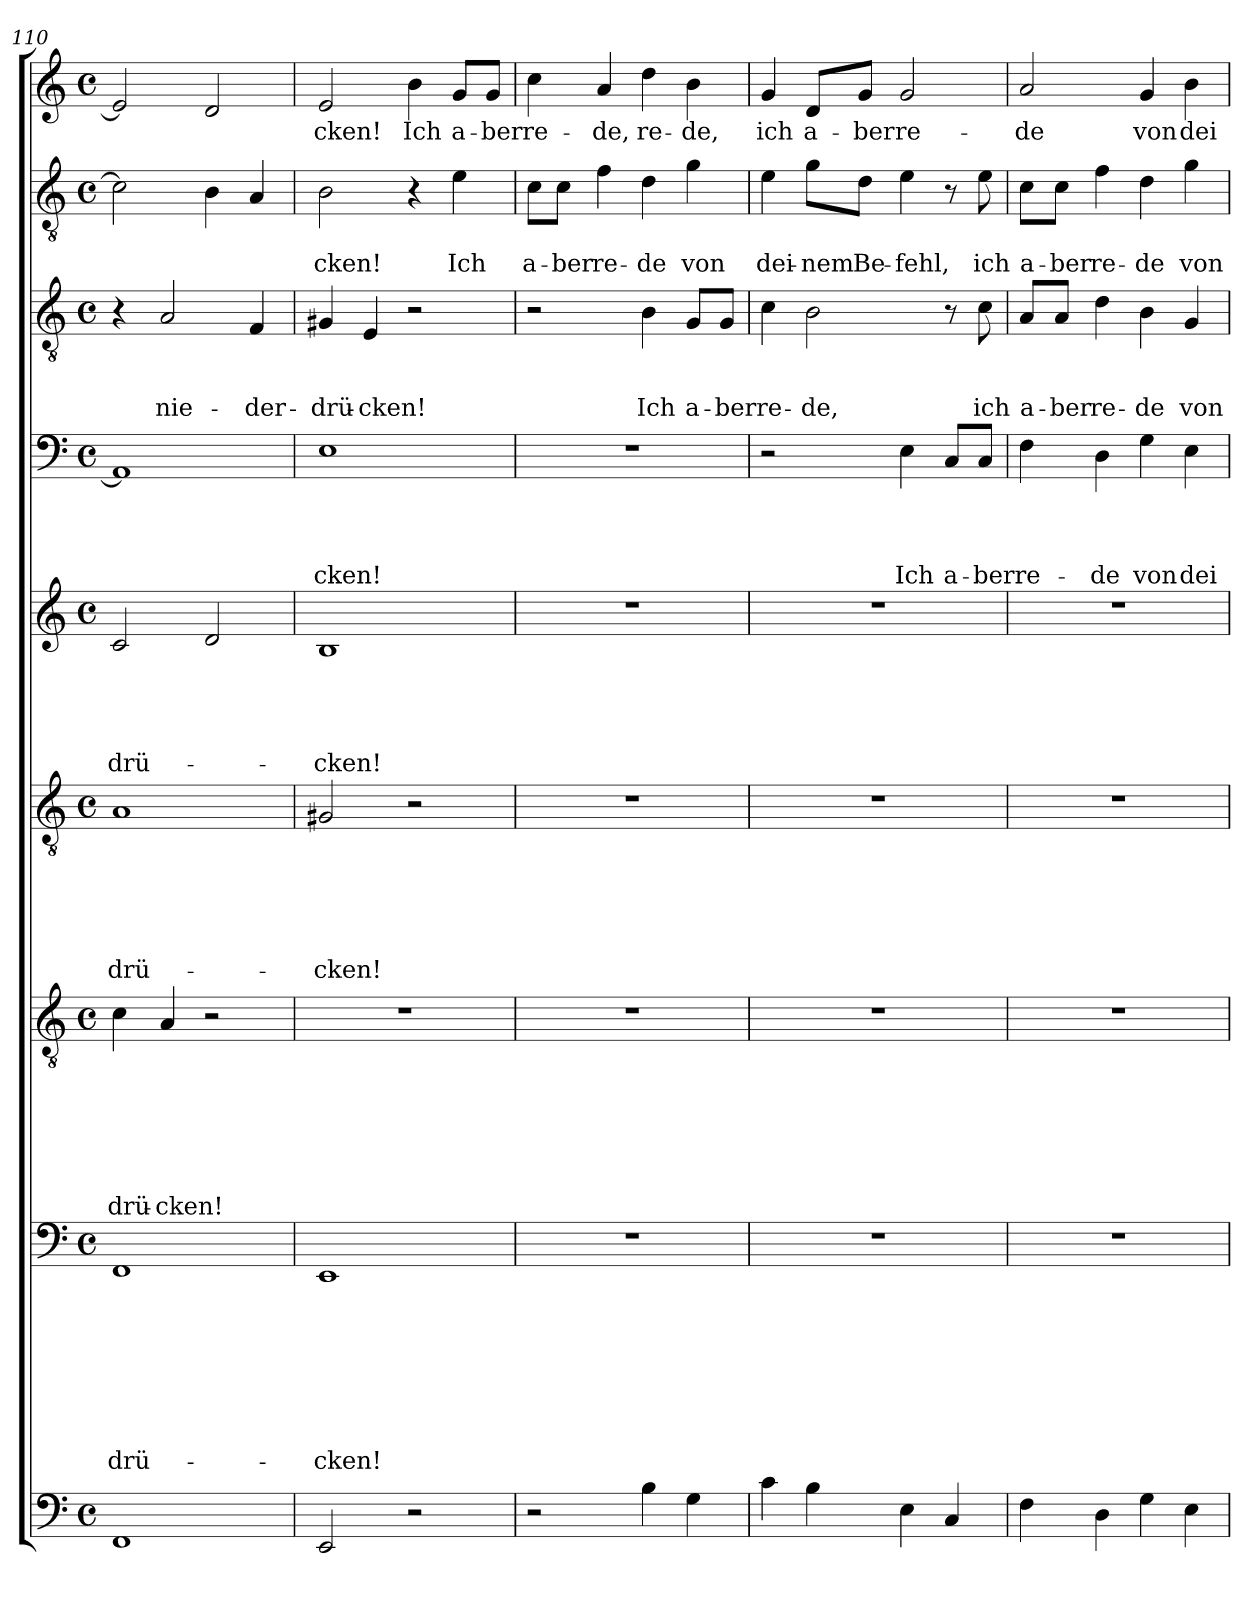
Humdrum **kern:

**kern	**kern	**text	**text	**text	**text	**text	**text	**text	**text	**kern	**text	**text	**text	**text	**text	**text	**text	**kern	**text	**text	**text	**text	**text	**text	**kern	**text	**text	**text	**text	**text	**kern	**text	**text	**text	**text	**kern	**text	**text	**text	**kern	**text	**text	**kern	**text
*part9	*part8	*part8	*part8	*part8	*part8	*part8	*part8	*part8	*part8	*part7	*part7	*part7	*part7	*part7	*part7	*part7	*part7	*part6	*part6	*part6	*part6	*part6	*part6	*part6	*part5	*part5	*part5	*part5	*part5	*part5	*part4	*part4	*part4	*part4	*part4	*part3	*part3	*part3	*part3	*part2	*part2	*part2	*part1	*part1
*staff9	*staff8	*staff8	*staff8	*staff8	*staff8	*staff8	*staff8	*staff8	*staff8	*staff7	*staff7	*staff7	*staff7	*staff7	*staff7	*staff7	*staff7	*staff6	*staff6	*staff6	*staff6	*staff6	*staff6	*staff6	*staff5	*staff5	*staff5	*staff5	*staff5	*staff5	*staff4	*staff4	*staff4	*staff4	*staff4	*staff3	*staff3	*staff3	*staff3	*staff2	*staff2	*staff2	*staff1	*staff1
*clefF4	*clefF4	*	*	*	*	*	*	*	*	*clefGv2	*	*	*	*	*	*	*	*clefGv2	*	*	*	*	*	*	*clefG2	*	*	*	*	*	*clefF4	*	*	*	*	*clefGv2	*	*	*	*clefGv2	*	*	*clefG2	*
*k[]	*k[]	*	*	*	*	*	*	*	*	*k[]	*	*	*	*	*	*	*	*k[]	*	*	*	*	*	*	*k[]	*	*	*	*	*	*k[]	*	*	*	*	*k[]	*	*	*	*k[]	*	*	*k[]	*
*C:	*C:	*	*	*	*	*	*	*	*	*C:	*	*	*	*	*	*	*	*C:	*	*	*	*	*	*	*C:	*	*	*	*	*	*C:	*	*	*	*	*C:	*	*	*	*C:	*	*	*C:	*
*M4/4	*M4/4	*	*	*	*	*	*	*	*	*M4/4	*	*	*	*	*	*	*	*M4/4	*	*	*	*	*	*	*M4/4	*	*	*	*	*	*M4/4	*	*	*	*	*M4/4	*	*	*	*M4/4	*	*	*M4/4	*
*met(c)	*met(c)	*	*	*	*	*	*	*	*	*met(c)	*	*	*	*	*	*	*	*met(c)	*	*	*	*	*	*	*met(c)	*	*	*	*	*	*met(c)	*	*	*	*	*met(c)	*	*	*	*met(c)	*	*	*met(c)	*
=110	=110	=110	=110	=110	=110	=110	=110	=110	=110	=110	=110	=110	=110	=110	=110	=110	=110	=110	=110	=110	=110	=110	=110	=110	=110	=110	=110	=110	=110	=110	=110	=110	=110	=110	=110	=110	=110	=110	=110	=110	=110	=110	=110	=110
!	!	!	!	!	!	!	!	!	!LO:LY:b	!	!	!	!	!	!	!	!LO:LY:b	!	!	!	!	!	!	!LO:LY:b	!	!	!	!	!	!LO:LY:b	!	!	!	!	!	!	!	!	!	!	!	!	!	!
1FF	1FF	.	.	.	.	.	.	.	-drü-	4c\	.	.	.	.	.	.	-drü-	1A	.	.	.	.	.	-drü-	2c/	.	.	.	.	-drü-	1AA]	.	.	.	.	4r	.	.	.	2c\]	.	.	2e/]	.
!	!	!	!	!	!	!	!	!	!	!	!	!	!	!	!	!	!LO:LY:b	!	!	!	!	!	!	!	!	!	!	!	!	!	!	!	!	!	!	!	!	!	!LO:LY:b	!	!	!	!	!
.	.	.	.	.	.	.	.	.	.	4A/	.	.	.	.	.	.	-cken!	.	.	.	.	.	.	.	.	.	.	.	.	.	.	.	.	.	.	2A/	.	.	nie-	.	.	.	.	.
.	.	.	.	.	.	.	.	.	.	2r	.	.	.	.	.	.	.	.	.	.	.	.	.	.	2d/	.	.	.	.	.	.	.	.	.	.	.	.	.	.	4B\	.	.	2d/	.
!	!	!	!	!	!	!	!	!	!	!	!	!	!	!	!	!	!	!	!	!	!	!	!	!	!	!	!	!	!	!	!	!	!	!	!	!	!	!	!LO:LY:b	!	!	!	!	!
.	.	.	.	.	.	.	.	.	.	.	.	.	.	.	.	.	.	.	.	.	.	.	.	.	.	.	.	.	.	.	.	.	.	.	.	4F/	.	.	-der-	4A/	.	.	.	.
=111	=111	=111	=111	=111	=111	=111	=111	=111	=111	=111	=111	=111	=111	=111	=111	=111	=111	=111	=111	=111	=111	=111	=111	=111	=111	=111	=111	=111	=111	=111	=111	=111	=111	=111	=111	=111	=111	=111	=111	=111	=111	=111	=111	=111
!	!	!	!	!	!	!	!	!	!LO:LY:b	!	!	!	!	!	!	!	!	!	!	!	!	!	!	!LO:LY:b	!	!	!	!	!	!LO:LY:b	!	!	!	!	!LO:LY:b	!	!	!	!LO:LY:b	!	!	!LO:LY:b	!	!LO:LY:b
2EE/	1EE	.	.	.	.	.	.	.	-cken!	1r	.	.	.	.	.	.	.	2G#X/	.	.	.	.	.	-cken!	1B	.	.	.	.	-cken!	1E	.	.	.	-cken!	4G#X/	.	.	-drü-	2B\	.	-cken!	2e/	-cken!
!	!	!	!	!	!	!	!	!	!	!	!	!	!	!	!	!	!	!	!	!	!	!	!	!	!	!	!	!	!	!	!	!	!	!	!	!	!	!	!LO:LY:b	!	!	!	!	!
.	.	.	.	.	.	.	.	.	.	.	.	.	.	.	.	.	.	.	.	.	.	.	.	.	.	.	.	.	.	.	.	.	.	.	.	4E/	.	.	-cken!	.	.	.	.	.
!	!	!	!	!	!	!	!	!	!	!	!	!	!	!	!	!	!	!	!	!	!	!	!	!	!	!	!	!	!	!	!	!	!	!	!	!	!	!	!	!	!	!	!	!LO:LY:b
2r	.	.	.	.	.	.	.	.	.	.	.	.	.	.	.	.	.	2r	.	.	.	.	.	.	.	.	.	.	.	.	.	.	.	.	.	2r	.	.	.	4r	.	.	4b\	Ich
!	!	!	!	!	!	!	!	!	!	!	!	!	!	!	!	!	!	!	!	!	!	!	!	!	!	!	!	!	!	!	!	!	!	!	!	!	!	!	!	!	!	!LO:LY:b	!	!LO:LY:b
.	.	.	.	.	.	.	.	.	.	.	.	.	.	.	.	.	.	.	.	.	.	.	.	.	.	.	.	.	.	.	.	.	.	.	.	.	.	.	.	4e\	.	Ich	8g/L	a-
!	!	!	!	!	!	!	!	!	!	!	!	!	!	!	!	!	!	!	!	!	!	!	!	!	!	!	!	!	!	!	!	!	!	!	!	!	!	!	!	!	!	!	!	!LO:LY:b
.	.	.	.	.	.	.	.	.	.	.	.	.	.	.	.	.	.	.	.	.	.	.	.	.	.	.	.	.	.	.	.	.	.	.	.	.	.	.	.	.	.	.	8g/J	-ber
=112	=112	=112	=112	=112	=112	=112	=112	=112	=112	=112	=112	=112	=112	=112	=112	=112	=112	=112	=112	=112	=112	=112	=112	=112	=112	=112	=112	=112	=112	=112	=112	=112	=112	=112	=112	=112	=112	=112	=112	=112	=112	=112	=112	=112
!	!	!	!	!	!	!	!	!	!	!	!	!	!	!	!	!	!	!	!	!	!	!	!	!	!	!	!	!	!	!	!	!	!	!	!	!	!	!	!	!	!	!LO:LY:b	!	!LO:LY:b
2r	1r	.	.	.	.	.	.	.	.	1r	.	.	.	.	.	.	.	1r	.	.	.	.	.	.	1r	.	.	.	.	.	1r	.	.	.	.	2r	.	.	.	8c\L	.	a-	4cc\	re-
!	!	!	!	!	!	!	!	!	!	!	!	!	!	!	!	!	!	!	!	!	!	!	!	!	!	!	!	!	!	!	!	!	!	!	!	!	!	!	!	!	!	!LO:LY:b	!	!
.	.	.	.	.	.	.	.	.	.	.	.	.	.	.	.	.	.	.	.	.	.	.	.	.	.	.	.	.	.	.	.	.	.	.	.	.	.	.	.	8c\J	.	-ber	.	.
!	!	!	!	!	!	!	!	!	!	!	!	!	!	!	!	!	!	!	!	!	!	!	!	!	!	!	!	!	!	!	!	!	!	!	!	!	!	!	!	!	!	!LO:LY:b	!	!LO:LY:b
.	.	.	.	.	.	.	.	.	.	.	.	.	.	.	.	.	.	.	.	.	.	.	.	.	.	.	.	.	.	.	.	.	.	.	.	.	.	.	.	4f\	.	re-	4a/	-de,
!	!	!	!	!	!	!	!	!	!	!	!	!	!	!	!	!	!	!	!	!	!	!	!	!	!	!	!	!	!	!	!	!	!	!	!	!	!	!	!LO:LY:b	!	!	!LO:LY:b	!	!LO:LY:b
4B\	.	.	.	.	.	.	.	.	.	.	.	.	.	.	.	.	.	.	.	.	.	.	.	.	.	.	.	.	.	.	.	.	.	.	.	4B\	.	.	Ich	4d\	.	-de	4dd\	re-
!	!	!	!	!	!	!	!	!	!	!	!	!	!	!	!	!	!	!	!	!	!	!	!	!	!	!	!	!	!	!	!	!	!	!	!	!	!	!	!LO:LY:b	!	!	!LO:LY:b	!	!LO:LY:b
4G\	.	.	.	.	.	.	.	.	.	.	.	.	.	.	.	.	.	.	.	.	.	.	.	.	.	.	.	.	.	.	.	.	.	.	.	8G/L	.	.	a-	4g\	.	von	4b\	-de,
!	!	!	!	!	!	!	!	!	!	!	!	!	!	!	!	!	!	!	!	!	!	!	!	!	!	!	!	!	!	!	!	!	!	!	!	!	!	!	!LO:LY:b	!	!	!	!	!
.	.	.	.	.	.	.	.	.	.	.	.	.	.	.	.	.	.	.	.	.	.	.	.	.	.	.	.	.	.	.	.	.	.	.	.	8G/J	.	.	-ber	.	.	.	.	.
=113	=113	=113	=113	=113	=113	=113	=113	=113	=113	=113	=113	=113	=113	=113	=113	=113	=113	=113	=113	=113	=113	=113	=113	=113	=113	=113	=113	=113	=113	=113	=113	=113	=113	=113	=113	=113	=113	=113	=113	=113	=113	=113	=113	=113
!	!	!	!	!	!	!	!	!	!	!	!	!	!	!	!	!	!	!	!	!	!	!	!	!	!	!	!	!	!	!	!	!	!	!	!	!	!	!	!LO:LY:b	!	!	!LO:LY:b	!	!LO:LY:b
4c\	1r	.	.	.	.	.	.	.	.	1r	.	.	.	.	.	.	.	1r	.	.	.	.	.	.	1r	.	.	.	.	.	2r	.	.	.	.	4c\	.	.	re-	4e\	.	dei-	4g/	ich
!	!	!	!	!	!	!	!	!	!	!	!	!	!	!	!	!	!	!	!	!	!	!	!	!	!	!	!	!	!	!	!	!	!	!	!	!	!	!	!LO:LY:b	!	!	!LO:LY:b	!	!LO:LY:b
4B\	.	.	.	.	.	.	.	.	.	.	.	.	.	.	.	.	.	.	.	.	.	.	.	.	.	.	.	.	.	.	.	.	.	.	.	2B\	.	.	-de,	8g\L	.	-nem	8d/L	a-
!	!	!	!	!	!	!	!	!	!	!	!	!	!	!	!	!	!	!	!	!	!	!	!	!	!	!	!	!	!	!	!	!	!	!	!	!	!	!	!	!	!	!LO:LY:b	!	!LO:LY:b
.	.	.	.	.	.	.	.	.	.	.	.	.	.	.	.	.	.	.	.	.	.	.	.	.	.	.	.	.	.	.	.	.	.	.	.	.	.	.	.	8d\J	.	Be-	8g/J	-ber
!	!	!	!	!	!	!	!	!	!	!	!	!	!	!	!	!	!	!	!	!	!	!	!	!	!	!	!	!	!	!	!	!	!	!	!LO:LY:b	!	!	!	!	!	!	!LO:LY:b	!	!LO:LY:b
4E\	.	.	.	.	.	.	.	.	.	.	.	.	.	.	.	.	.	.	.	.	.	.	.	.	.	.	.	.	.	.	4E\	.	.	.	Ich	.	.	.	.	4e\	.	-fehl,	2g/	re-
!	!	!	!	!	!	!	!	!	!	!	!	!	!	!	!	!	!	!	!	!	!	!	!	!	!	!	!	!	!	!	!	!	!	!	!LO:LY:b	!	!	!	!	!	!	!	!	!
4C/	.	.	.	.	.	.	.	.	.	.	.	.	.	.	.	.	.	.	.	.	.	.	.	.	.	.	.	.	.	.	8C/L	.	.	.	a-	8r	.	.	.	8r	.	.	.	.
!	!	!	!	!	!	!	!	!	!	!	!	!	!	!	!	!	!	!	!	!	!	!	!	!	!	!	!	!	!	!	!	!	!	!	!LO:LY:b	!	!	!	!LO:LY:b	!	!	!LO:LY:b	!	!
.	.	.	.	.	.	.	.	.	.	.	.	.	.	.	.	.	.	.	.	.	.	.	.	.	.	.	.	.	.	.	8C/J	.	.	.	-ber	8c\	.	.	ich	8e\	.	ich	.	.
!!LO:PB:g=z
=114	=114	=114	=114	=114	=114	=114	=114	=114	=114	=114	=114	=114	=114	=114	=114	=114	=114	=114	=114	=114	=114	=114	=114	=114	=114	=114	=114	=114	=114	=114	=114	=114	=114	=114	=114	=114	=114	=114	=114	=114	=114	=114	=114	=114
!	!	!	!	!	!	!	!	!	!	!	!	!	!	!	!	!	!	!	!	!	!	!	!	!	!	!	!	!	!	!	!	!	!	!	!LO:LY:b	!	!	!	!LO:LY:b	!	!	!LO:LY:b	!	!LO:LY:b
4F\	1r	.	.	.	.	.	.	.	.	1r	.	.	.	.	.	.	.	1r	.	.	.	.	.	.	1r	.	.	.	.	.	4F\	.	.	.	re-	8A/L	.	.	a-	8c\L	.	a-	2a/	-de
!	!	!	!	!	!	!	!	!	!	!	!	!	!	!	!	!	!	!	!	!	!	!	!	!	!	!	!	!	!	!	!	!	!	!	!	!	!	!	!LO:LY:b	!	!	!LO:LY:b	!	!
.	.	.	.	.	.	.	.	.	.	.	.	.	.	.	.	.	.	.	.	.	.	.	.	.	.	.	.	.	.	.	.	.	.	.	.	8A/J	.	.	-ber	8c\J	.	-ber	.	.
!	!	!	!	!	!	!	!	!	!	!	!	!	!	!	!	!	!	!	!	!	!	!	!	!	!	!	!	!	!	!	!	!	!	!	!LO:LY:b	!	!	!	!LO:LY:b	!	!	!LO:LY:b	!	!
4D\	.	.	.	.	.	.	.	.	.	.	.	.	.	.	.	.	.	.	.	.	.	.	.	.	.	.	.	.	.	.	4D\	.	.	.	-de	4d\	.	.	re-	4f\	.	re-	.	.
!	!	!	!	!	!	!	!	!	!	!	!	!	!	!	!	!	!	!	!	!	!	!	!	!	!	!	!	!	!	!	!	!	!	!	!LO:LY:b	!	!	!	!LO:LY:b	!	!	!LO:LY:b	!	!LO:LY:b
4G\	.	.	.	.	.	.	.	.	.	.	.	.	.	.	.	.	.	.	.	.	.	.	.	.	.	.	.	.	.	.	4G\	.	.	.	von	4B\	.	.	-de	4d\	.	-de	4g/	von
!	!	!	!	!	!	!	!	!	!	!	!	!	!	!	!	!	!	!	!	!	!	!	!	!	!	!	!	!	!	!	!	!	!	!	!LO:LY:b	!	!	!	!LO:LY:b	!	!	!LO:LY:b	!	!LO:LY:b
4E\	.	.	.	.	.	.	.	.	.	.	.	.	.	.	.	.	.	.	.	.	.	.	.	.	.	.	.	.	.	.	4E\	.	.	.	dei-	4G/	.	.	von	4g\	.	von	4b\	dei-
=	=	=	=	=	=	=	=	=	=	=	=	=	=	=	=	=	=	=	=	=	=	=	=	=	=	=	=	=	=	=	=	=	=	=	=	=	=	=	=	=	=	=	=	=
*-	*-	*-	*-	*-	*-	*-	*-	*-	*-	*-	*-	*-	*-	*-	*-	*-	*-	*-	*-	*-	*-	*-	*-	*-	*-	*-	*-	*-	*-	*-	*-	*-	*-	*-	*-	*-	*-	*-	*-	*-	*-	*-	*-	*-
